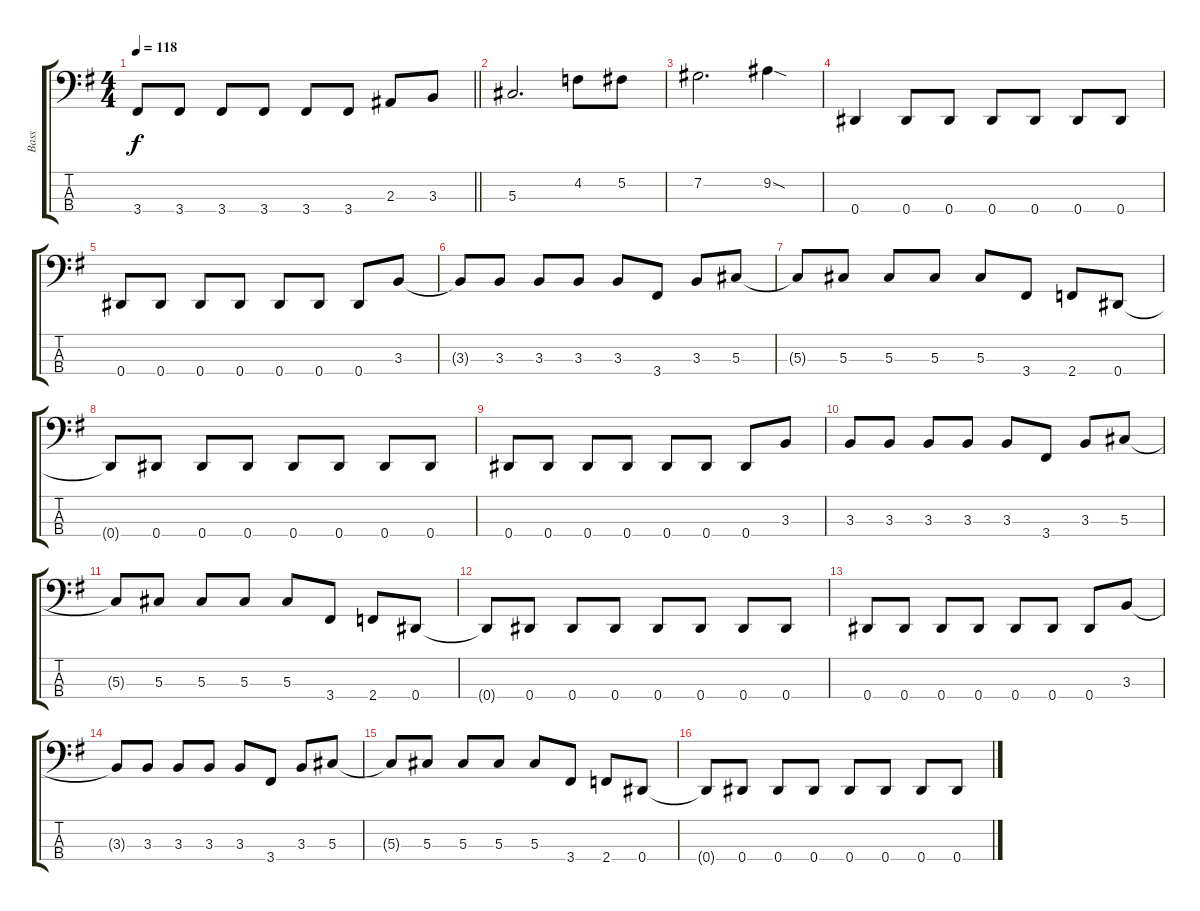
\track ("Bass" "Bass") {instrument electricbasspick}
\staff {score tabs}
\tuning (Gb2 Db2 Ab1 Eb1) {hide}
\ts (4 4)
\tempo 118
\clef f4
\barLineRight lightlight
\ks g
3.4.8{dy f} 3.4.8 3.4.8 3.4.8 3.4.8 3.4.8 2.3.8 3.3.8 |
5.3.2{d} 4.2.8 5.2.8 |
7.2.2{d} 9.2{sod}.4 |
0.4.4 0.4.8 0.4.8 0.4.8 0.4.8 0.4.8 0.4.8 |
0.4.8 0.4.8 0.4.8 0.4.8 0.4.8 0.4.8 0.4.8 3.3.8 |
3.3{t}.8 3.3.8 3.3.8 3.3.8 3.3.8 3.4.8 3.3.8 5.3.8 |
5.3{t}.8 5.3.8 5.3.8 5.3.8 5.3.8 3.4.8 2.4.8 0.4.8 |
0.4{t}.8 0.4.8 0.4.8 0.4.8 0.4.8 0.4.8 0.4.8 0.4.8 |
0.4.8 0.4.8 0.4.8 0.4.8 0.4.8 0.4.8 0.4.8 3.3.8 |
3.3.8 3.3.8 3.3.8 3.3.8 3.3.8 3.4.8 3.3.8 5.3.8 |
5.3{t}.8 5.3.8 5.3.8 5.3.8 5.3.8 3.4.8 2.4.8 0.4.8 |
0.4{t}.8 0.4.8 0.4.8 0.4.8 0.4.8 0.4.8 0.4.8 0.4.8 |
0.4.8 0.4.8 0.4.8 0.4.8 0.4.8 0.4.8 0.4.8 3.3.8 |
3.3{t}.8 3.3.8 3.3.8 3.3.8 3.3.8 3.4.8 3.3.8 5.3.8 |
5.3{t}.8 5.3.8 5.3.8 5.3.8 5.3.8 3.4.8 2.4.8 0.4.8 |
0.4{t}.8 0.4.8 0.4.8 0.4.8 0.4.8 0.4.8 0.4.8 0.4.8
